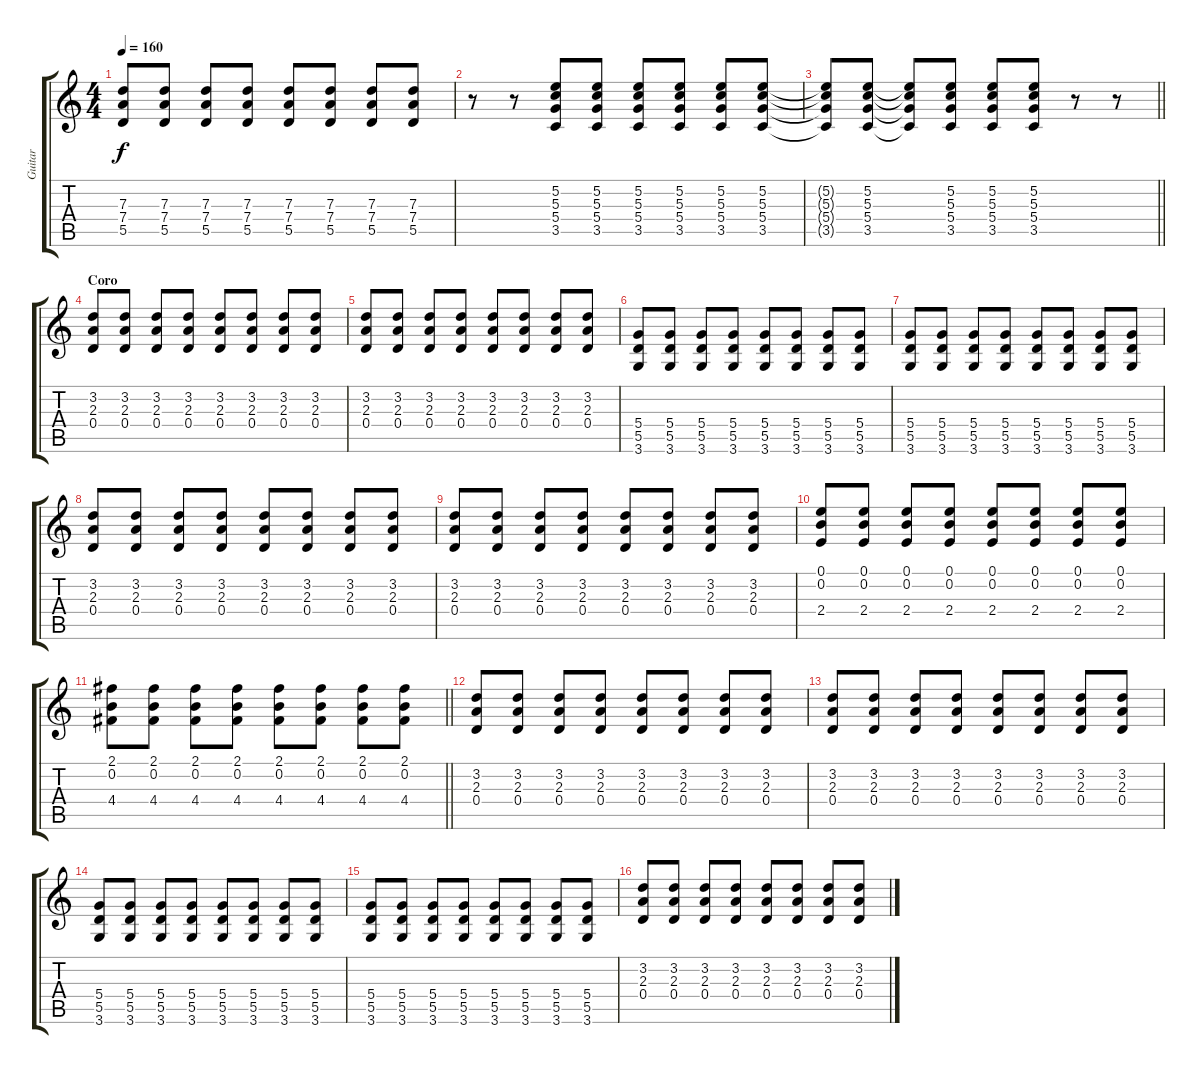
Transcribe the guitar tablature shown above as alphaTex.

\track ("Guitar" "Guitar") {instrument electricguitarjazz}
\staff {score tabs}
\tuning (E4 B3 G3 D3 A2 E2) {hide}
\ts (4 4)
\tempo 160
\clef g2
\ks c
(7.3 7.4 5.5).8{dy f} (7.3 7.4 5.5).8 (7.3 7.4 5.5).8 (7.3 7.4 5.5).8 (7.3 7.4 5.5).8 (7.3 7.4 5.5).8 (7.3 7.4 5.5).8 (7.3 7.4 5.5).8 |
r.8 r.8 (5.2 5.3 5.4 3.5).8 (5.2 5.3 5.4 3.5).8 (5.2 5.3 5.4 3.5).8 (5.2 5.3 5.4 3.5).8 (5.2 5.3 5.4 3.5).8 (5.2 5.3 5.4 3.5).8 |
\barLineRight lightlight
(5.2{t} 5.3{t} 5.4{t} 3.5{t}).8 (5.2 5.3 5.4 3.5).8 (5.2{t} 5.3{t} 5.4{t} 3.5{t}).8 (5.2 5.3 5.4 3.5).8 (5.2 5.3 5.4 3.5).8 (5.2 5.3 5.4 3.5).8 r.8 r.8 |
\section ("" "Coro")
(3.2 2.3 0.4).8 (3.2 2.3 0.4).8 (3.2 2.3 0.4).8 (3.2 2.3 0.4).8 (3.2 2.3 0.4).8 (3.2 2.3 0.4).8 (3.2 2.3 0.4).8 (3.2 2.3 0.4).8 |
(3.2 2.3 0.4).8 (3.2 2.3 0.4).8 (3.2 2.3 0.4).8 (3.2 2.3 0.4).8 (3.2 2.3 0.4).8 (3.2 2.3 0.4).8 (3.2 2.3 0.4).8 (3.2 2.3 0.4).8 |
(5.4 5.5 3.6).8 (5.4 5.5 3.6).8 (5.4 5.5 3.6).8 (5.4 5.5 3.6).8 (5.4 5.5 3.6).8 (5.4 5.5 3.6).8 (5.4 5.5 3.6).8 (5.4 5.5 3.6).8 |
(5.4 5.5 3.6).8 (5.4 5.5 3.6).8 (5.4 5.5 3.6).8 (5.4 5.5 3.6).8 (5.4 5.5 3.6).8 (5.4 5.5 3.6).8 (5.4 5.5 3.6).8 (5.4 5.5 3.6).8 |
(3.2 2.3 0.4).8 (3.2 2.3 0.4).8 (3.2 2.3 0.4).8 (3.2 2.3 0.4).8 (3.2 2.3 0.4).8 (3.2 2.3 0.4).8 (3.2 2.3 0.4).8 (3.2 2.3 0.4).8 |
(3.2 2.3 0.4).8 (3.2 2.3 0.4).8 (3.2 2.3 0.4).8 (3.2 2.3 0.4).8 (3.2 2.3 0.4).8 (3.2 2.3 0.4).8 (3.2 2.3 0.4).8 (3.2 2.3 0.4).8 |
(0.1 0.2 2.4).8 (0.1 0.2 2.4).8 (0.1 0.2 2.4).8 (0.1 0.2 2.4).8 (0.1 0.2 2.4).8 (0.1 0.2 2.4).8 (0.1 0.2 2.4).8 (0.1 0.2 2.4).8 |
\barLineRight lightlight
(2.1 0.2 4.4).8 (2.1 0.2 4.4).8 (2.1 0.2 4.4).8 (2.1 0.2 4.4).8 (2.1 0.2 4.4).8 (2.1 0.2 4.4).8 (2.1 0.2 4.4).8 (2.1 0.2 4.4).8 |
(3.2 2.3 0.4).8 (3.2 2.3 0.4).8 (3.2 2.3 0.4).8 (3.2 2.3 0.4).8 (3.2 2.3 0.4).8 (3.2 2.3 0.4).8 (3.2 2.3 0.4).8 (3.2 2.3 0.4).8 |
(3.2 2.3 0.4).8 (3.2 2.3 0.4).8 (3.2 2.3 0.4).8 (3.2 2.3 0.4).8 (3.2 2.3 0.4).8 (3.2 2.3 0.4).8 (3.2 2.3 0.4).8 (3.2 2.3 0.4).8 |
(5.4 5.5 3.6).8 (5.4 5.5 3.6).8 (5.4 5.5 3.6).8 (5.4 5.5 3.6).8 (5.4 5.5 3.6).8 (5.4 5.5 3.6).8 (5.4 5.5 3.6).8 (5.4 5.5 3.6).8 |
(5.4 5.5 3.6).8 (5.4 5.5 3.6).8 (5.4 5.5 3.6).8 (5.4 5.5 3.6).8 (5.4 5.5 3.6).8 (5.4 5.5 3.6).8 (5.4 5.5 3.6).8 (5.4 5.5 3.6).8 |
(3.2 2.3 0.4).8 (3.2 2.3 0.4).8 (3.2 2.3 0.4).8 (3.2 2.3 0.4).8 (3.2 2.3 0.4).8 (3.2 2.3 0.4).8 (3.2 2.3 0.4).8 (3.2 2.3 0.4).8
